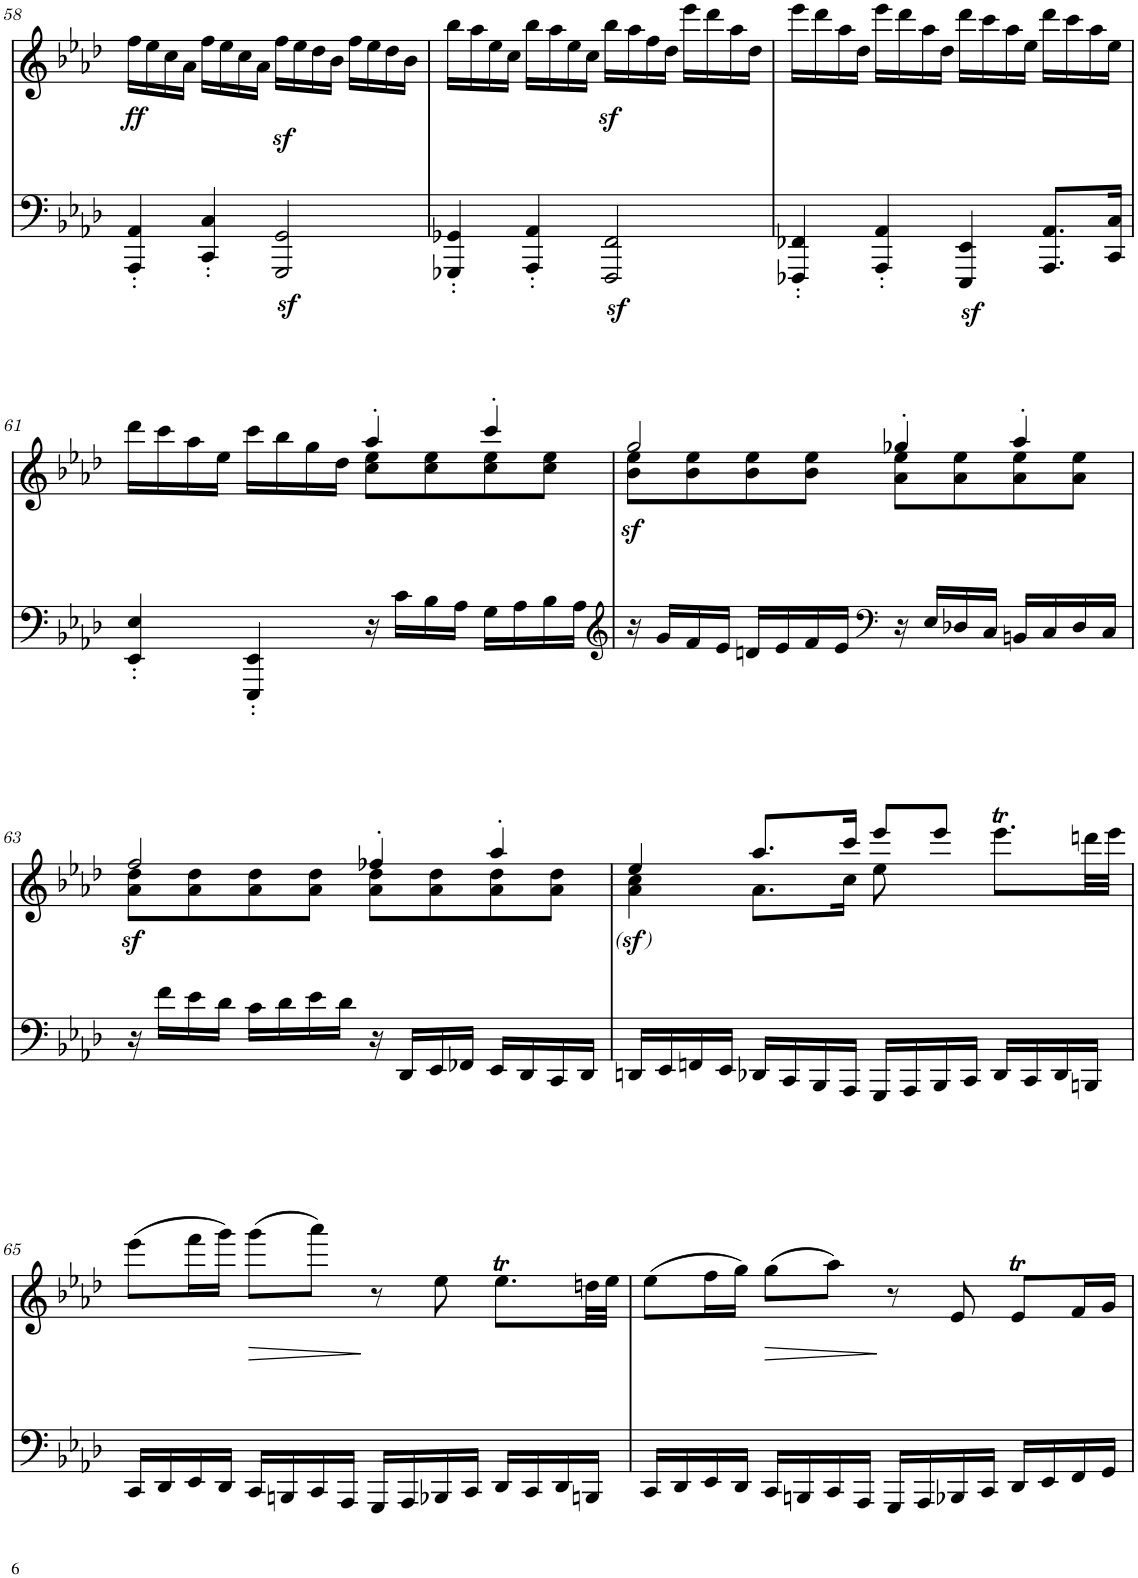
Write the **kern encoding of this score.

**kern	**kern	**text	**dynam
*part2	*part1	*part1	*part1
*staff2	*staff1	*staff1	*staff1
*I"piano	*I"piano	*	*
*I'Pno	*I'Pno	*	*
!!LO:PB:g=z
*clefF4	*clefG2	*	*
*k[b-e-a-d-]	*k[b-e-a-d-]	*	*
*M4/4	*M4/4	*	*
=58	=58	=58	=58
!	!	!LO:LY:b	!
4AAA-/' 4AA-/'	16ff\LL	.	.
.	16ee-\	.	.
.	16cc\	.	.
.	16a-\JJ	.	.
4CC/' 4C/'	16ff\LL	.	.
.	16ee-\	.	.
.	16cc\	.	.
.	16a-\JJ	.	.
2GGG/z< 2GG/z<	16ffz<\LL	.	.
.	16ee-\	.	.
.	16dd-\	.	.
.	16b-\JJ	.	.
.	16ff\LL	.	.
.	16ee-\	.	.
.	16dd-\	.	.
.	16b-\JJ	.	.
=59	=59	=59	=59
4GGG-X/' 4GG-X/'	16bb-\LL	.	.
.	16aa-\	.	.
.	16ee-\	.	.
.	16cc\JJ	.	.
4AAA-/' 4AA-/'	16bb-\LL	.	.
.	16aa-\	.	.
.	16ee-\	.	.
.	16cc\JJ	.	.
2FFF/z< 2FF/z<	16bb-z<\LL	.	.
.	16aa-\	.	.
.	16ff\	.	.
.	16dd-\JJ	.	.
.	16eee-\LL	.	.
.	16ddd-\	.	.
.	16aa-\	.	.
.	16dd-\JJ	.	.
=60	=60	=60	=60
4FFF-X/' 4FF-X/'	16eee-\LL	.	.
.	16ddd-\	.	.
.	16aa-\	.	.
.	16dd-\JJ	.	.
4AAA-/' 4AA-/'	16eee-\LL	.	.
.	16ddd-\	.	.
.	16aa-\	.	.
.	16dd-\JJ	.	.
4EEE-/z< 4EE-/z<	16ddd-\LL	.	.
.	16ccc\	.	.
.	16aa-\	.	.
.	16ee-\JJ	.	.
8.AAA-/ 8.AA-/L	16ddd-\LL	.	.
.	16ccc\	.	.
.	16aa-\	.	.
16CC/ 16C/Jk	16ee-\JJ	.	.
!!LO:LB:g=z
=61	=61	=61	=61
*	*^	*	*
4EE-/' 4E-/'	16ddd-\LL	16ryy	.	.
.	16ccc\	16ryy	.	.
.	16aa-\	16ryy	.	.
.	16ee-\JJ	16ryy	.	.
4EEE-/' 4EE-/'	4ryy	16ccc\LL	.	.
.	.	16bb-\	.	.
.	.	16gg\	.	.
.	.	16dd-\JJ	.	.
16r	4aa-'/	8cc\ 8ee-\L	.	.
16c\LL	.	.	.	.
16B-\	.	8cc\ 8ee-\	.	.
16A-\JJ	.	.	.	.
16G\LL	4ccc'/	8cc\ 8ee-\	.	.
16A-\	.	.	.	.
16B-\	.	8cc\ 8ee-\J	.	.
16A-\JJ	.	.	.	.
=62	=62	=62	=62	=62
*clefG2	*	*	*	*
!	!	!	!	!LO:DY:b
16r	2gg/	8b-\ 8ee-\L	.	sf
16g/LL	.	.	.	.
16f/	.	8b-\ 8ee-\	.	.
16e-/JJ	.	.	.	.
16dn/LL	.	8b-\ 8ee-\	.	.
16e-/	.	.	.	.
16f/	.	8b-\ 8ee-\J	.	.
16e-/JJ	.	.	.	.
*clefF4	*	*	*	*
16r	4gg-X'/	8a-\ 8ee-\L	.	.
16E-/LL	.	.	.	.
16D-X/	.	8a-\ 8ee-\	.	.
16C/JJ	.	.	.	.
16BBn/LL	4aa-'/	8a-\ 8ee-\	.	.
16C/	.	.	.	.
16D-/	.	8a-\ 8ee-\J	.	.
16C/JJ	.	.	.	.
!!LO:LB:g=z	!!
=63	=63	=63	=63	=63
!	!	!	!	!LO:DY:b
16r	2ff/	8a-\ 8dd-\L	.	sf
16f\LL	.	.	.	.
16e-\	.	8a-\ 8dd-\	.	.
16d-\JJ	.	.	.	.
16c\LL	.	8a-\ 8dd-\	.	.
16d-\	.	.	.	.
16e-\	.	8a-\ 8dd-\J	.	.
16d-\JJ	.	.	.	.
16r	4ff-X'/	8a-\ 8dd-\L	.	.
16DD-/LL	.	.	.	.
16EE-/	.	8a-\ 8dd-\	.	.
16FF-X/JJ	.	.	.	.
16EE-/LL	4aa-'/	8a-\ 8dd-\	.	.
16DD-/	.	.	.	.
16CC/	.	8a-\ 8dd-\J	.	.
16DD-/JJ	.	.	.	.
=64	=64	=64	=64	=64
!	!	!	!	!LO:DY:b
!	!	!	!	!LO:DY:n=1:b
!	!	!	!	!LO:DY:n=2:b
16DDn/LL	4ee-/	4a-\ 4cc\	.	other-dynamics sf other-dynamics
16EE-/	.	.	.	.
16FFn/	.	.	.	.
16EE-/JJ	.	.	.	.
16DD-X/LL	8.aa-/L	8.a-\L	.	.
16CC/	.	.	.	.
16BBB-/	.	.	.	.
16AAA-/JJ	16ccc/Jk	16cc\Jk	.	.
16GGG/LL	8eee-/L	8ee-\	.	.
16AAA-/	.	.	.	.
16BBB-/	8eee-/J	4.ryy	.	.
16CC/JJ	.	.	.	.
16DD-/LL	8.eee-T\L	.	.	.
16CC/	.	.	.	.
16DD-/	.	.	.	.
16BBBn/JJ	32dddn\LL	.	.	.
.	32eee-\JJJ	.	.	.
*	*v	*v	*	*
!!LO:LB:g=z
=65	=65	=65	=65
16CC/LL	(8eee-\L	.	.
16DD-/	.	.	.
16EE-/	16fff\L	.	.
16DD-/JJ	16ggg\JJ)	.	.
!	!	!	!LO:HP:b
16CC/LL	(8ggg\L	.	>
16BBBn/	.	.	.
16CC/	8aaa-\J)	.	.
16AAA-/JJ	.	.	.
16GGG/LL	8r	.	.
16AAA-/	.	.	.
16BBB-X/	8ee-\	.	.
16CC/JJ	.	.	.
16DD-/LL	8.ee-T\L	.	.
16CC/	.	.	.
16DD-/	.	.	.
16BBBn/JJ	32ddn\LL	.	.
.	32ee-\JJJ	.	.
=66	=66	=66	=66
16CC/LL	(8ee-\L	.	.
16DD-/	.	.	.
16EE-/	16ff\L	.	.
16DD-/JJ	16gg\JJ)	.	.
16CC/LL	(8gg\L	.	.
16BBBn/	.	.	.
16CC/	8aa-\J)	.	.
16AAA-/JJ	.	.	.
16GGG/LL	8r	.	]
16AAA-/	.	.	.
16BBB-X/	8e-/	.	.
16CC/JJ	.	.	.
16DD-/LL	8e-T/L	.	.
16EE-/	.	.	.
16FF/	16f/L	.	.
16GG/JJ	16g/JJ	.	.
=	=	=	=
*-	*-	*-	*-
